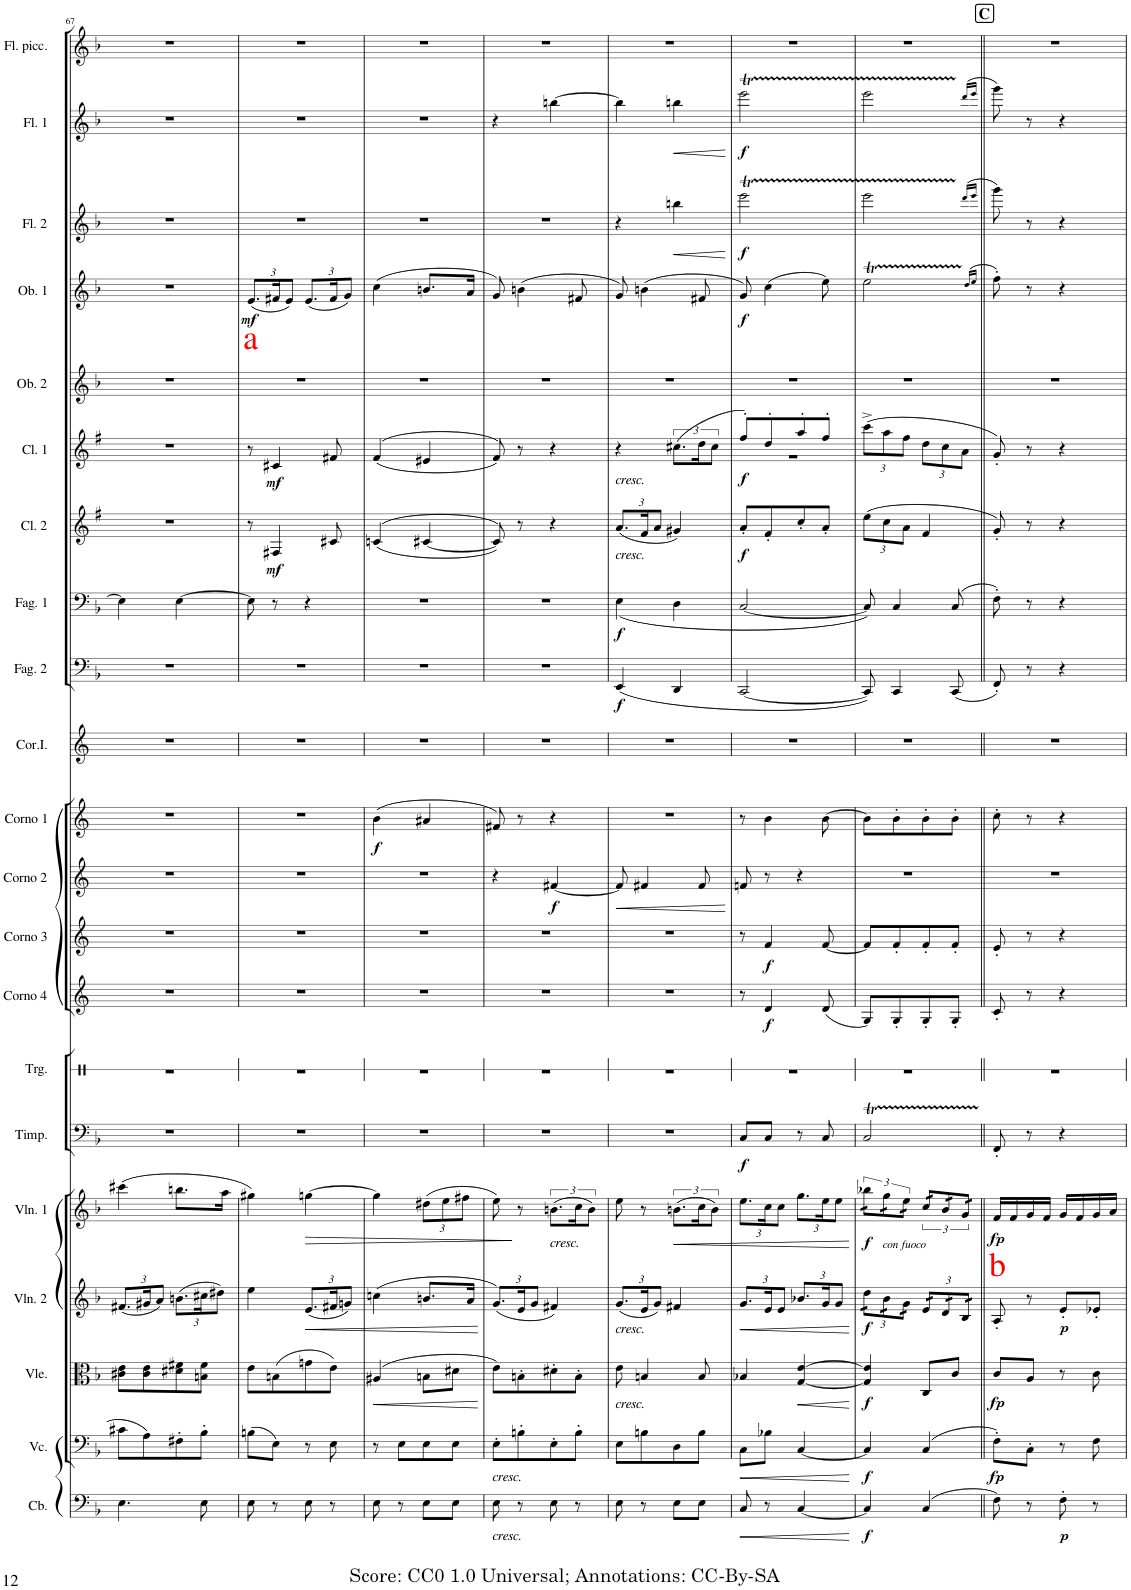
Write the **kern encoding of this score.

**kern	**dynam	**kern	**dynam	**kern	**dynam	**kern	**dynam	**kern	**text	**dynam	**kern	**dynam	**kern	**kern	**dynam	**kern	**dynam	**kern	**dynam	**kern	**dynam	**kern	**kern	**dynam	**kern	**dynam	**kern	**dynam	**kern	**dynam	**kern	**kern	**text	**dynam	**kern	**dynam	**kern	**dynam	**kern
*part21	*part21	*part20	*part20	*part19	*part19	*part18	*part18	*part17	*part17	*part17	*part16	*part16	*part15	*part14	*part14	*part13	*part13	*part12	*part12	*part11	*part11	*part10	*part9	*part9	*part8	*part8	*part7	*part7	*part6	*part6	*part5	*part4	*part4	*part4	*part3	*part3	*part2	*part2	*part1
*staff21	*staff21	*staff20	*staff20	*staff19	*staff19	*staff18	*staff18	*staff17	*staff17	*staff17	*staff16	*staff16	*staff15	*staff14	*staff14	*staff13	*staff13	*staff12	*staff12	*staff11	*staff11	*staff10	*staff9	*staff9	*staff8	*staff8	*staff7	*staff7	*staff6	*staff6	*staff5	*staff4	*staff4	*staff4	*staff3	*staff3	*staff2	*staff2	*staff1
*I"Contrabassi	*	*I"Violoncelli	*	*I"Viole	*	*I"Violini 2	*	*I"Violini  1	*	*	*I"Timpani	*	*I"Triangolo	*I"Corno in F 4	*	*I"Corno in F 3	*	*I"Corno in F 2	*	*I"Corno in F 1	*	*I"Corno Inglese	*I"Fagotto 2	*	*I"Fagotto 1	*	*I"Bb Clarinetto 2	*	*I"Bb Clarinetto 1	*	*I"Oboe 2	*I"Oboe 1	*	*	*I"Flauto 2	*	*I"Flauto 1	*	*I"Flauto Piccolo
*I'Cb.	*	*I'Vc.	*	*I'Vle.	*	*I'Vln. 2	*	*I'Vln. 1	*	*	*I'Timp.	*	*I'Trg.	*I'Corno 4	*	*I'Corno 3	*	*I'Corno 2	*	*I'Corno 1	*	*I'Cor.I.	*I'Fag. 2	*	*I'Fag. 1	*	*I'Cl. 2	*	*I'Cl. 1	*	*I'Ob. 2	*I'Ob. 1	*	*	*I'Fl. 2	*	*I'Fl. 1	*	*I'Fl. picc.
!!LO:PB:g=z
*clefF4	*	*clefF4	*	*clefC3	*	*clefG2	*	*clefG2	*	*	*clefF4	*	*clefX	*clefG2	*	*clefG2	*	*clefG2	*	*clefG2	*	*clefG2	*clefF4	*	*clefF4	*	*clefG2	*	*clefG2	*	*clefG2	*clefG2	*	*	*clefG2	*	*clefG2	*	*clefG2
*Trd7c12	*	*	*	*	*	*	*	*	*	*	*	*	*	*Trd4c7	*	*Trd4c7	*	*Trd4c7	*	*Trd4c7	*	*Trd4c7	*	*	*	*	*Trd1c2	*	*Trd1c2	*	*	*	*	*	*	*	*	*	*Trd-7c-12
*k[b-]	*	*k[b-]	*	*k[b-]	*	*k[b-]	*	*k[b-]	*	*	*k[b-]	*	*k[]	*k[]	*	*k[]	*	*k[]	*	*k[]	*	*k[]	*k[b-]	*	*k[b-]	*	*k[f#]	*	*k[f#]	*	*k[b-]	*k[b-]	*	*	*k[b-]	*	*k[b-]	*	*k[b-]
*M2/4	*	*M2/4	*	*M2/4	*	*M2/4	*	*M2/4	*	*	*M2/4	*	*M2/4	*M2/4	*	*M2/4	*	*M2/4	*	*M2/4	*	*M2/4	*M2/4	*	*M2/4	*	*M2/4	*	*M2/4	*	*M2/4	*M2/4	*	*	*M2/4	*	*M2/4	*	*M2/4
*	*	*	*	*	*	*Xbrackettup	*	*	*	*	*	*	*	*	*	*	*	*	*	*	*	*	*	*	*	*	*	*	*	*	*	*	*	*	*	*	*	*	*
=67	=67	=67	=67	=67	=67	=67	=67	=67	=67	=67	=67	=67	=67	=67	=67	=67	=67	=67	=67	=67	=67	=67	=67	=67	=67	=67	=67	=67	=67	=67	=67	=67	=67	=67	=67	=67	=67	=67	=67
4.E\	.	8c#X\L	.	8c#X\ 8e\L	.	(12.f#X/L	.	(4ccc#X\	.	.	2r	.	2r	2r	.	2r	.	2r	.	2r	.	2r	2r	.	4E\]	.	2r	.	2r	.	2r	2r	.	.	2r	.	2r	.	2r
.	.	8A\	.	8c#\ 8e\	.	24g#X/K	.	.	.	.	.	.	.	.	.	.	.	.	.	.	.	.	.	.	.	.	.	.	.	.	.	.	.	.	.	.	.	.	.
.	.	.	.	.	.	12a/J)	.	.	.	.	.	.	.	.	.	.	.	.	.	.	.	.	.	.	.	.	.	.	.	.	.	.	.	.	.	.	.	.	.
.	.	8F#X'\	.	8d#X\ 8f#X\	.	(12.bn\L	.	8.bbn\L	.	.	.	.	.	.	.	.	.	.	.	.	.	.	.	.	[4E\	.	.	.	.	.	.	.	.	.	.	.	.	.	.
8E\	.	8B-'\J	.	8Bn\ 8f#\J	.	24cc#X\K	.	.	.	.	.	.	.	.	.	.	.	.	.	.	.	.	.	.	.	.	.	.	.	.	.	.	.	.	.	.	.	.	.
.	.	.	.	.	.	12dd#X\J)	.	.	.	.	.	.	.	.	.	.	.	.	.	.	.	.	.	.	.	.	.	.	.	.	.	.	.	.	.	.	.	.	.
.	.	.	.	.	.	.	.	16aa\Jk	.	.	.	.	.	.	.	.	.	.	.	.	.	.	.	.	.	.	.	.	.	.	.	.	.	.	.	.	.	.	.
=68	=68	=68	=68	=68	=68	=68	=68	=68	=68	=68	=68	=68	=68	=68	=68	=68	=68	=68	=68	=68	=68	=68	=68	=68	=68	=68	=68	=68	=68	=68	=68	=68	=68	=68	=68	=68	=68	=68	=68
*	*	*	*	*	*	*	*	*	*	*	*	*	*	*	*	*	*	*	*	*	*	*	*	*	*	*	*	*	*	*	*	*Xbrackettup	*	*	*	*	*	*	*
!	!	!	!	!	!	!	!	!	!	!	!	!	!	!	!	!	!	!	!	!	!	!	!	!	!	!	!	!	!	!	!	!	!LO:LY:b:color=#FF0000	!LO:DY:b	!	!	!	!	!
8E\	.	(8Bn\L	.	8e\L	.	4ee\	.	4gg#X\)	.	.	2r	.	2r	2r	.	2r	.	2r	.	2r	.	2r	2r	.	8E\]	.	8r	.	8r	.	2r	(12.e/L	a	mf	2r	.	2r	.	2r
!	!	!	!	!	!	!	!	!	!	!	!	!	!	!	!	!	!	!	!	!	!	!	!	!	!	!	!	!LO:DY:b	!	!LO:DY:b	!	!	!	!	!	!	!	!	!
8r	.	8E\J)	.	(8Bn\	.	.	.	.	.	.	.	.	.	.	.	.	.	.	.	.	.	.	.	.	8r	.	4F#X/	mf	4c#X/	mf	.	24f#X/K	.	.	.	.	.	.	.
.	.	.	.	.	.	.	.	.	.	.	.	.	.	.	.	.	.	.	.	.	.	.	.	.	.	.	.	.	.	.	.	12e/J)	.	.	.	.	.	.	.
!	!	!	!	!	!	!	!LO:HP:b	!	!	!LO:HP:b	!	!	!	!	!	!	!	!	!	!	!	!	!	!	!	!	!	!	!	!	!	!	!	!	!	!	!	!	!
8E\	.	8r	.	8gn\	.	(12.e/L	<	[4ggn\	.	>	.	.	.	.	.	.	.	.	.	.	.	.	.	.	4r	.	.	.	.	.	.	(12.e/L	.	.	.	.	.	.	.
8r	.	8E\	.	8e\J)	.	24f#X/K	.	.	.	.	.	.	.	.	.	.	.	.	.	.	.	.	.	.	.	.	8c#X/	.	8f#X/	.	.	24f#/K	.	.	.	.	.	.	.
.	.	.	.	.	.	12gn/J)	.	.	.	.	.	.	.	.	.	.	.	.	.	.	.	.	.	.	.	.	.	.	.	.	.	12g/J)	.	.	.	.	.	.	.
=69	=69	=69	=69	=69	=69	=69	=69	=69	=69	=69	=69	=69	=69	=69	=69	=69	=69	=69	=69	=69	=69	=69	=69	=69	=69	=69	=69	=69	=69	=69	=69	=69	=69	=69	=69	=69	=69	=69	=69
!	!	!	!	!	!LO:HP:b	!	!	!	!	!	!	!	!	!	!	!	!	!	!	!	!LO:DY:b	!	!	!	!	!	!	!	!	!	!	!	!	!	!	!	!	!	!
8E\	.	8r	.	(4A#X/	<	(4ccn\	.	4gg\]	.	.	2r	.	2r	2r	.	2r	.	2r	.	(4b\	f	2r	2r	.	2r	.	(>(4cn/	.	(>(4f#/	.	2r	(4cc\	.	.	2r	.	2r	.	2r
8r	.	8E\L	.	.	.	.	.	.	.	.	.	.	.	.	.	.	.	.	.	.	.	.	.	.	.	.	.	.	.	.	.	.	.	.	.	.	.	.	.
*	*	*	*	*	*	*	*	*Xbrackettup	*	*	*	*	*	*	*	*	*	*	*	*	*	*	*	*	*	*	*	*	*	*	*	*	*	*	*	*	*	*	*
8E\L	.	8E\	.	8Bn\L	.	8.bn/L	.	(12dd#X\L	.	.	.	.	.	.	.	.	.	.	.	4a#X/	.	.	.	.	.	.	[4c#X/	.	4e#X/	.	.	8.bn/L	.	.	.	.	.	.	.
.	.	.	.	.	.	.	.	12ee\	.	.	.	.	.	.	.	.	.	.	.	.	.	.	.	.	.	.	.	.	.	.	.	.	.	.	.	.	.	.	.
8E\J	.	8E\J	.	8d#X\J	.	.	.	.	.	.	.	.	.	.	.	.	.	.	.	.	.	.	.	.	.	.	.	.	.	.	.	.	.	.	.	.	.	.	.
.	.	.	.	.	.	.	.	12ff#X\J	.	.	.	.	.	.	.	.	.	.	.	.	.	.	.	.	.	.	.	.	.	.	.	.	.	.	.	.	.	.	.
.	.	.	.	.	.	16a/Jk	.	.	.	.	.	.	.	.	.	.	.	.	.	.	.	.	.	.	.	.	.	.	.	.	.	16a/Jk	.	.	.	.	.	.	.
.	.	.	.	.	[	.	[	.	.	.	.	.	.	.	.	.	.	.	.	.	.	.	.	.	.	.	.	.	.	.	.	.	.	.	.	.	.	.	.
=70	=70	=70	=70	=70	=70	=70	=70	=70	=70	=70	=70	=70	=70	=70	=70	=70	=70	=70	=70	=70	=70	=70	=70	=70	=70	=70	=70	=70	=70	=70	=70	=70	=70	=70	=70	=70	=70	=70	=70
!	!	!LO:TX:b:i:t=cresc.	!	!	!	!	!	!	!	!	!	!	!	!	!	!	!	!	!	!	!	!	!	!	!	!	!	!	!	!	!	!	!	!	!	!	!	!	!
!LO:TX:b:i:t=cresc.	!	!	!	!	!	!	!	!	!	!	!	!	!	!	!	!	!	!	!	!	!	!	!	!	!	!	!	!	!	!	!	!	!	!	!	!	!	!	!
8E\	.	8E'\L	.	8e\L)	.	(12.g/L)	.	8ee\)	.	.	2r	.	2r	2r	.	2r	.	4r	.	8f#X/)	.	2r	2r	.	2r	.	8c#/]))	.	8f#/))	.	2r	8g/)	.	.	2r	.	4r	.	2r
8r	.	8Bn'\	.	8Bn'\	.	24e/K	.	8r	.	]	.	.	.	.	.	.	.	.	.	8r	.	.	.	.	.	.	8r	.	8r	.	.	(4bn\	.	.	.	.	.	.	.
.	.	.	.	.	.	12g/J	.	.	.	.	.	.	.	.	.	.	.	.	.	.	.	.	.	.	.	.	.	.	.	.	.	.	.	.	.	.	.	.	.
*	*	*	*	*	*	*	*	*brackettup	*	*	*	*	*	*	*	*	*	*	*	*	*	*	*	*	*	*	*	*	*	*	*	*	*	*	*	*	*	*	*
!	!	!	!	!	!	!	!	!LO:TX:b:i:t=cresc.	!	!	!	!	!	!	!	!	!	!	!	!	!	!	!	!	!	!	!	!	!	!	!	!	!	!	!	!	!	!	!
!	!	!	!	!	!	!	!	!	!	!	!	!	!	!	!	!	!	!	!LO:DY:b	!	!	!	!	!	!	!	!	!	!	!	!	!	!	!	!	!	!	!	!
8E\	.	8E'\	.	8d#X'\	.	4f#X/)	.	(12.bn\L	.	.	.	.	.	.	.	.	.	[4f#X/	f	4r	.	.	.	.	.	.	4r	.	4r	.	.	.	.	.	.	.	[4bbn\	.	.
8r	.	8B'\J	.	8B'\J	.	.	.	24cc\K	.	.	.	.	.	.	.	.	.	.	.	.	.	.	.	.	.	.	.	.	.	.	.	8f#X/	.	.	.	.	.	.	.
.	.	.	.	.	.	.	.	12b\J)	.	.	.	.	.	.	.	.	.	.	.	.	.	.	.	.	.	.	.	.	.	.	.	.	.	.	.	.	.	.	.
=71	=71	=71	=71	=71	=71	=71	=71	=71	=71	=71	=71	=71	=71	=71	=71	=71	=71	=71	=71	=71	=71	=71	=71	=71	=71	=71	=71	=71	=71	=71	=71	=71	=71	=71	=71	=71	=71	=71	=71
!	!	!	!	!	!	!	!	!	!	!	!	!	!	!	!	!	!	!	!LO:HP:b	!	!	!	!	!	!	!	!	!	!	!	!	!	!	!	!	!	!	!	!
*	*	*	*	*	*	*	*	*	*	*	*	*	*	*	*	*	*	*	*	*	*	*	*	*	*	*	*Xbrackettup	*	*	*	*	*	*	*	*	*	*	*	*
*	*	*	*	*	*	*	*	*	*	*	*	*	*	*	*	*	*	*	*	*	*	*	*	*	*	*	*	*	*	*	*	*	*	*	*^	*	*^	*	*
!	!	!	!	!	!	!	!	!	!	!	!	!	!	!	!	!	!	!	!	!	!	!	!	!	!	!	!	!	!LO:TX:b:i:t=cresc.	!	!	!	!	!	!	!	!	!	!	!	!
!	!	!	!	!	!	!	!	!	!	!	!	!	!	!	!	!	!	!	!	!	!	!	!	!	!	!	!LO:TX:b:i:t=cresc.	!	!	!	!	!	!	!	!	!	!	!	!	!	!
!	!	!	!	!	!	!LO:TX:b:i:t=cresc.	!	!	!	!	!	!	!	!	!	!	!	!	!	!	!	!	!	!	!	!	!	!	!	!	!	!	!	!	!	!	!	!	!	!	!
!	!	!	!	!LO:TX:b:i:t=cresc.	!	!	!	!	!	!	!	!	!	!	!	!	!	!	!	!	!	!	!	!	!	!	!	!	!	!	!	!	!	!	!	!	!	!	!	!	!
!	!	!	!	!	!	!	!	!	!	!	!	!	!	!	!	!	!	!	!	!	!	!	!	!LO:DY:b	!	!LO:DY:b	!	!	!	!	!	!	!	!	!	!	!	!	!	!	!
8E\	.	8E\L	.	8e\	.	(12.g/L	.	8ee\	.	.	2r	.	2r	2r	.	2r	.	8f#/]	<	2r	.	2r	(<4EE/	f	(<4E\	f	(12.a/L	.	4r	.	2r	8g/)	.	.	4r	4ryy	.	4bb\]	4ryy	.	2r
8r	.	8Bn\	.	4Bn/	.	24e/K	.	8r	.	.	.	.	.	.	.	.	.	4f#X/	.	.	.	.	.	.	.	.	24f#/K	.	.	.	.	(4bn\	.	.	.	.	.	.	.	.	.
.	.	.	.	.	.	12g/J)	.	.	.	.	.	.	.	.	.	.	.	.	.	.	.	.	.	.	.	.	12a/J	.	.	.	.	.	.	.	.	.	.	.	.	.	.
!	!	!	!	!	!	!	!	!	!	!LO:HP:b	!	!	!	!	!	!	!	!	!	!	!	!	!	!	!	!	!	!	!	!	!	!	!	!	!	!	!LO:HP:b	!	!	!LO:HP:b	!
8E\L	.	8D\	.	.	.	4f#X/	.	(12.bn\L	.	<	.	.	.	.	.	.	.	.	.	.	.	.	4DD/	.	4D\	.	4g#X/)	.	(12.cc#X\L	.	.	.	.	.	4bbn\	4ryy	<	4bbn\	4ryy	<	.
8E\J	.	8B\J	.	8B/	.	.	.	24cc\K	.	.	.	.	.	.	.	.	.	8f#/	.	.	.	.	.	.	.	.	.	.	24dd\K	.	.	8f#X/	.	.	.	.	.	.	.	.	.
.	.	.	.	.	.	.	.	12b\J)	.	.	.	.	.	.	.	.	.	.	.	.	.	.	.	.	.	.	.	.	12cc#\J	.	.	.	.	.	.	.	.	.	.	.	.
*	*	*	*	*	*	*	*	*	*	*	*	*	*	*	*	*	*	*	*	*	*	*	*	*	*	*	*	*	*	*	*	*	*	*	*v	*v	*	*	*	*	*
*	*	*	*	*	*	*	*	*	*	*	*	*	*	*	*	*	*	*	*	*	*	*	*	*	*	*	*	*	*	*	*	*	*	*	*	*	*v	*v	*	*
.	.	.	.	.	.	.	.	.	.	.	.	.	.	.	.	.	.	.	[	.	.	.	.	.	.	.	.	.	.	.	.	.	.	.	.	[	.	[	.
=72	=72	=72	=72	=72	=72	=72	=72	=72	=72	=72	=72	=72	=72	=72	=72	=72	=72	=72	=72	=72	=72	=72	=72	=72	=72	=72	=72	=72	=72	=72	=72	=72	=72	=72	=72	=72	=72	=72	=72
!	!LO:HP:b	!	!LO:HP:b	!	!	!	!LO:HP:b	!	!	!	!	!	!	!	!	!	!	!	!	!	!	!	!	!	!	!	!	!	!	!	!	!	!	!	!	!	!	!	!
*	*	*	*	*	*	*	*	*Xbrackettup	*	*	*	*	*	*	*	*	*	*	*	*	*	*	*	*	*	*	*	*	*	*	*	*	*	*	*	*	*	*	*
*	*	*	*	*	*	*	*	*	*	*	*	*	*	*	*	*	*	*	*	*	*	*	*	*	*	*	*	*	*^	*	*	*	*	*	*	*	*	*	*
!	!	!	!	!	!	!	!	!	!	!	!	!LO:DY:b	!	!	!	!	!	!	!	!	!	!	!	!	!	!	!	!LO:DY:b	!	!	!LO:DY:b	!	!	!	!LO:DY:b	!	!LO:DY:b	!	!LO:DY:b	!
8C/	<	8C\L	<	4B-X/	.	12.g/L	<	12.ee\L	.	.	8C/L	f	2r	8r	.	8r	.	8fn/	.	8r	.	2r	[2CC/	.	[2C/	.	8a'/L	f	8ff#'/L)	2r	f	2r	8g/)	.	f	2eeet\	f	2eeet\	f	2r
!	!	!	!	!	!	!	!	!	!	!	!	!	!	!	!LO:DY:b	!	!LO:DY:b	!	!	!	!	!	!	!	!	!	!	!	!	!	!	!	!	!	!	!	!	!	!	!
8r	.	8B-X\J	.	.	.	24e/K	.	24cc\K	.	.	8C/J	.	.	4d/	f	4f/	f	8r	.	4b\	.	.	.	.	.	.	8f#'/	.	8dd'/	.	.	.	(4cc\	.	.	.	.	.	.	.
.	.	.	.	.	.	12e/J	.	12cc\J	.	.	.	.	.	.	.	.	.	.	.	.	.	.	.	.	.	.	.	.	.	.	.	.	.	.	.	.	.	.	.	.
!	!	!	!	!	!LO:HP:b	!	!	!	!	!	!	!	!	!	!	!	!	!	!	!	!	!	!	!	!	!	!	!	!	!	!	!	!	!	!	!	!	!	!	!
[4C/	.	[4C/	.	[4G/ [4e/	<	12.b-X/L	.	12.gg\L	.	.	8r	.	.	.	.	.	.	4r	.	.	.	.	.	.	.	.	8cc'/	.	8aa'/	.	.	.	.	.	.	.	.	.	.	.
.	.	.	.	.	.	24g/K	.	24ee\K	.	.	8C/	.	.	(8d/	.	[8f/	.	.	.	[8b\	.	.	.	.	.	.	8a'/J	.	8ff#'/J	.	.	.	8ee\)	.	.	.	.	.	.	.
.	.	.	.	.	.	12g/J	.	12ee\J	.	.	.	.	.	.	.	.	.	.	.	.	.	.	.	.	.	.	.	.	.	.	.	.	.	.	.	.	.	.	.	.
*	*	*	*	*	*	*	*	*	*	*	*	*	*	*	*	*	*	*	*	*	*	*	*	*	*	*	*	*	*v	*v	*	*	*	*	*	*	*	*	*	*
.	[	.	[	.	[	.	[	.	.	[	.	.	.	.	.	.	.	.	.	.	.	.	.	.	.	.	.	.	.	.	.	.	.	.	.	.	.	.	.
=73	=73	=73	=73	=73	=73	=73	=73	=73	=73	=73	=73	=73	=73	=73	=73	=73	=73	=73	=73	=73	=73	=73	=73	=73	=73	=73	=73	=73	=73	=73	=73	=73	=73	=73	=73	=73	=73	=73	=73
*	*	*	*	*	*	*	*	*brackettup	*	*	*	*	*	*	*	*	*	*	*	*	*	*	*	*	*	*	*	*	*Xbrackettup	*	*	*	*	*	*	*	*	*	*
!	!LO:DY:b	!	!LO:DY:b	!	!LO:DY:b	!	!LO:DY:b	!	!	!LO:DY:b	!	!	!	!	!	!	!	!	!	!	!	!	!	!	!	!	!	!	!	!	!	!	!	!	!	!	!	!	!
*	*	*	*	*	*	*tremolo	*	*	*	*	*	*	*	*	*	*	*	*	*	*	*	*	*	*	*	*	*	*	*	*	*	*	*	*	*	*	*	*	*
*	*	*	*	*	*	*	*	*tremolo	*	*	*	*	*	*	*	*	*	*	*	*	*	*	*	*	*	*	*	*	*	*	*	*	*	*	*	*	*	*	*
4C/]	f	4C/]	f	4G/] 4e/]	f	24dd\LL	f	24bb-X\LL	.	f	2CT/	.	2r	8G/L)	.	8f/L]	.	2r	.	8b\L]	.	2r	8CC/])	.	8C/])	.	(12ee\L	.	(12ccc^\L	.	2r	2eet\	.	.	2eeeTTT\	.	2eeeTTT\	.	2r
.	.	.	.	.	.	24dd\	.	24bb-X\	.	.	.	.	.	.	.	.	.	.	.	.	.	.	.	.	.	.	.	.	.	.	.	.	.	.	.	.	.	.	.
!	!	!	!	!	!	!	!	!LO:TX:b:i:t=con fuoco	!	!	!	!	!	!	!	!	!	!	!	!	!	!	!	!	!	!	!	!	!	!	!	!	!	!	!	!	!	!	!
.	.	.	.	.	.	24b-\	.	24gg\	.	.	.	.	.	.	.	.	.	.	.	.	.	.	.	.	.	.	12cc\	.	12aa\	.	.	.	.	.	.	.	.	.	.
.	.	.	.	.	.	24b-\	.	24gg\	.	.	.	.	.	8G'/	.	8f'/	.	.	.	8b'\	.	.	4CC/	.	4C/	.	.	.	.	.	.	.	.	.	.	.	.	.	.
.	.	.	.	.	.	24g\	.	24ee\	.	.	.	.	.	.	.	.	.	.	.	.	.	.	.	.	.	.	12a\J	.	12ff#\J	.	.	.	.	.	.	.	.	.	.
.	.	.	.	.	.	24g\JJ	.	24ee\JJ	.	.	.	.	.	.	.	.	.	.	.	.	.	.	.	.	.	.	.	.	.	.	.	.	.	.	.	.	.	.	.
(>4C/	.	(>4C/	.	8C/L	.	24e/LL	.	24cc/LL	.	.	.	.	.	8G'/	.	8f'/	.	.	.	8b'\	.	.	.	.	.	.	4f#/	.	12dd\L	.	.	.	.	.	.	.	.	.	.
.	.	.	.	.	.	24e/	.	24cc/	.	.	.	.	.	.	.	.	.	.	.	.	.	.	.	.	.	.	.	.	.	.	.	.	.	.	.	.	.	.	.
.	.	.	.	.	.	24d/	.	24b-/	.	.	.	.	.	.	.	.	.	.	.	.	.	.	.	.	.	.	.	.	12cc\	.	.	.	.	.	.	.	.	.	.
.	.	.	.	8c/J	.	24d/	.	24b-/	.	.	.	.	.	8G'/J	.	8f'/J	.	.	.	8b'\J	.	.	(8CC/	.	(8C/	.	.	.	.	.	.	.	.	.	.	.	.	.	.
.	.	.	.	.	.	24B-/	.	24g/	.	.	.	.	.	.	.	.	.	.	.	.	.	.	.	.	.	.	.	.	12a\J	.	.	.	.	.	.	.	.	.	.
.	.	.	.	.	.	24B-/JJ	.	24g/JJ	.	.	.	.	.	.	.	.	.	.	.	.	.	.	.	.	.	.	.	.	.	.	.	.	.	.	.	.	.	.	.
*	*	*	*	*	*	*	*	*Xtremolo	*	*	*	*	*	*	*	*	*	*	*	*	*	*	*	*	*	*	*	*	*	*	*	*	*	*	*	*	*	*	*
*	*	*	*	*	*	*Xtremolo	*	*	*	*	*	*	*	*	*	*	*	*	*	*	*	*	*	*	*	*	*	*	*	*	*	*	*	*	*	*	*	*	*
.	.	.	.	.	.	.	.	.	.	.	.	.	.	.	.	.	.	.	.	.	.	.	.	.	.	.	.	.	.	.	.	(>16qdd/LL	.	.	(>16qddd/LL	.	(>16qddd/LL	.	.
.	.	.	.	.	.	.	.	.	.	.	.	.	.	.	.	.	.	.	.	.	.	.	.	.	.	.	.	.	.	.	.	16qee/JJ	.	.	16qeee/JJ	.	16qeee/JJ	.	.
!!LO:REH:place=s1:a:B:cj:fs=14:t=C
=74||	=74||	=74||	=74||	=74||	=74||	=74||	=74||	=74||	=74||	=74||	=74||	=74||	=74||	=74||	=74||	=74||	=74||	=74||	=74||	=74||	=74||	=74||	=74||	=74||	=74||	=74||	=74||	=74||	=74||	=74||	=74||	=74||	=74||	=74||	=74||	=74||	=74||	=74||	=74||
!	!	!	!LO:DY:b	!	!LO:DY:b	!	!	!	!LO:LY:b:color=#FF0000	!LO:DY:b	!	!	!	!	!	!	!	!	!	!	!	!	!	!	!	!	!	!	!	!	!	!	!	!	!	!	!	!	!
8F\)	.	8F'\L)	fp	8c/L	fp	8A'/	.	16f/LL	b	fp	8FF'/	.	2r	8c'/	.	8e'/	.	2r	.	8cc'\	.	2r	8FF'/)	.	8F'\)	.	8g'/)	.	8g'/)	.	2r	8ff'\)	.	.	8ggg\)	.	8ggg\)	.	2r
.	.	.	.	.	.	.	.	16f/	.	.	.	.	.	.	.	.	.	.	.	.	.	.	.	.	.	.	.	.	.	.	.	.	.	.	.	.	.	.	.
8r	.	8C'\J	.	8A/J	.	8r	.	16g/	.	.	8r	.	.	8r	.	8r	.	.	.	8r	.	.	8r	.	8r	.	8r	.	8r	.	.	8r	.	.	8r	.	8r	.	.
.	.	.	.	.	.	.	.	16f/JJ	.	.	.	.	.	.	.	.	.	.	.	.	.	.	.	.	.	.	.	.	.	.	.	.	.	.	.	.	.	.	.
!	!LO:DY:b	!	!	!	!	!	!LO:DY:b	!	!	!	!	!	!	!	!	!	!	!	!	!	!	!	!	!	!	!	!	!	!	!	!	!	!	!	!	!	!	!	!
8F'\	p	8r	.	8r	.	8e'/L	p	16g/LL	.	.	4r	.	.	4r	.	4r	.	.	.	4r	.	.	4r	.	4r	.	4r	.	4r	.	.	4r	.	.	4r	.	4r	.	.
.	.	.	.	.	.	.	.	16f/	.	.	.	.	.	.	.	.	.	.	.	.	.	.	.	.	.	.	.	.	.	.	.	.	.	.	.	.	.	.	.
8r	.	8F\	.	8c\	.	8e-X'/J	.	16g/	.	.	.	.	.	.	.	.	.	.	.	.	.	.	.	.	.	.	.	.	.	.	.	.	.	.	.	.	.	.	.
.	.	.	.	.	.	.	.	16a/JJ	.	.	.	.	.	.	.	.	.	.	.	.	.	.	.	.	.	.	.	.	.	.	.	.	.	.	.	.	.	.	.
=	=	=	=	=	=	=	=	=	=	=	=	=	=	=	=	=	=	=	=	=	=	=	=	=	=	=	=	=	=	=	=	=	=	=	=	=	=	=	=
*-	*-	*-	*-	*-	*-	*-	*-	*-	*-	*-	*-	*-	*-	*-	*-	*-	*-	*-	*-	*-	*-	*-	*-	*-	*-	*-	*-	*-	*-	*-	*-	*-	*-	*-	*-	*-	*-	*-	*-
